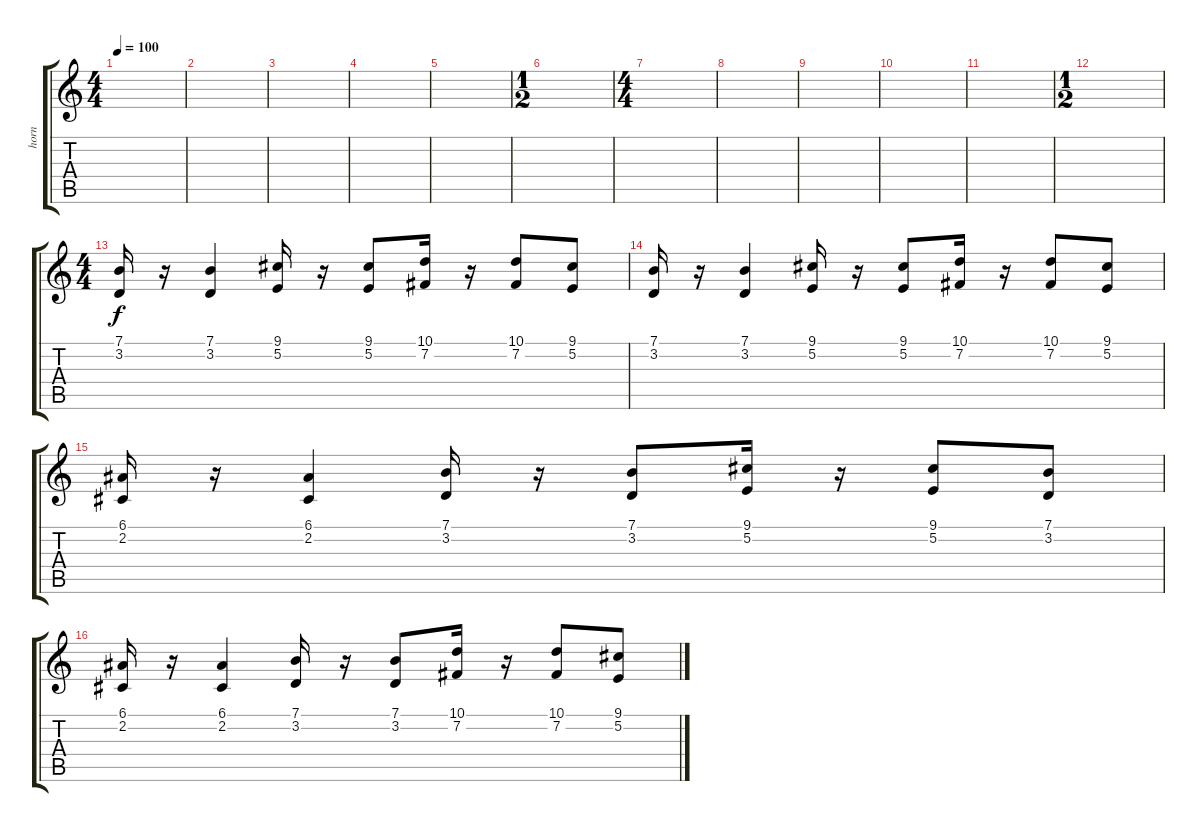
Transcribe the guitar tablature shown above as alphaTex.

\track ("horn" "horn") {instrument frenchhorn}
\staff {score tabs}
\tuning (E4 B3 G3 D3 A2 E2) {hide}
\ts (4 4)
\tempo 100
\clef g2
\ks c
|
|
|
|
|
\ts (1 2)
|
\ts (4 4)
|
|
|
|
|
\ts (1 2)
|
\ts (4 4)
(7.1 3.2).16 r.16 (7.1 3.2).4 (9.1 5.2).16 r.16 (9.1 5.2).8 (10.1 7.2).16 r.16 (10.1 7.2).8 (9.1 5.2).8 |
(7.1 3.2).16 r.16 (7.1 3.2).4 (9.1 5.2).16 r.16 (9.1 5.2).8 (10.1 7.2).16 r.16 (10.1 7.2).8 (9.1 5.2).8 |
(6.1 2.2).16 r.16 (6.1 2.2).4 (7.1 3.2).16 r.16 (7.1 3.2).8 (9.1 5.2).16 r.16 (9.1 5.2).8 (7.1 3.2).8 |
(6.1 2.2).16 r.16 (6.1 2.2).4 (7.1 3.2).16 r.16 (7.1 3.2).8 (10.1 7.2).16 r.16 (10.1 7.2).8 (9.1 5.2).8
